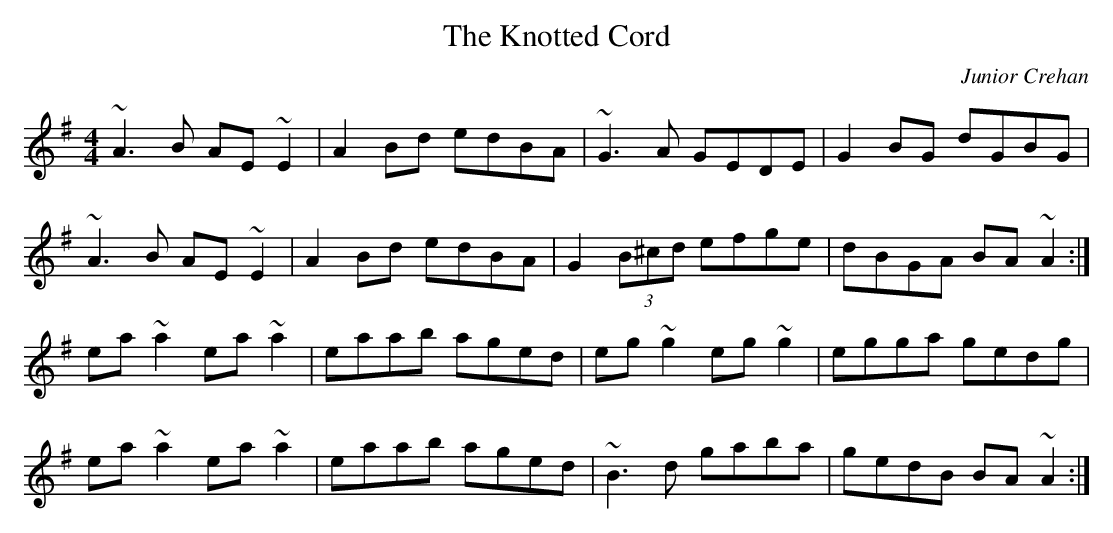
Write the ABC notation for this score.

X:1
T:Knotted Cord, The
C:Junior Crehan
M:4/4
K:Ador
~A3B AE~E2|A2Bd edBA|~G3A GEDE|G2BG dGBG|
~A3B AE~E2|A2Bd edBA|G2 (3B^cd efge|dBGA BA~A2:|
ea~a2 ea~a2|eaab aged|eg~g2 eg~g2|egga gedg|
ea~a2 ea~a2|eaab aged|~B3d gaba|gedB BA~A2:|
